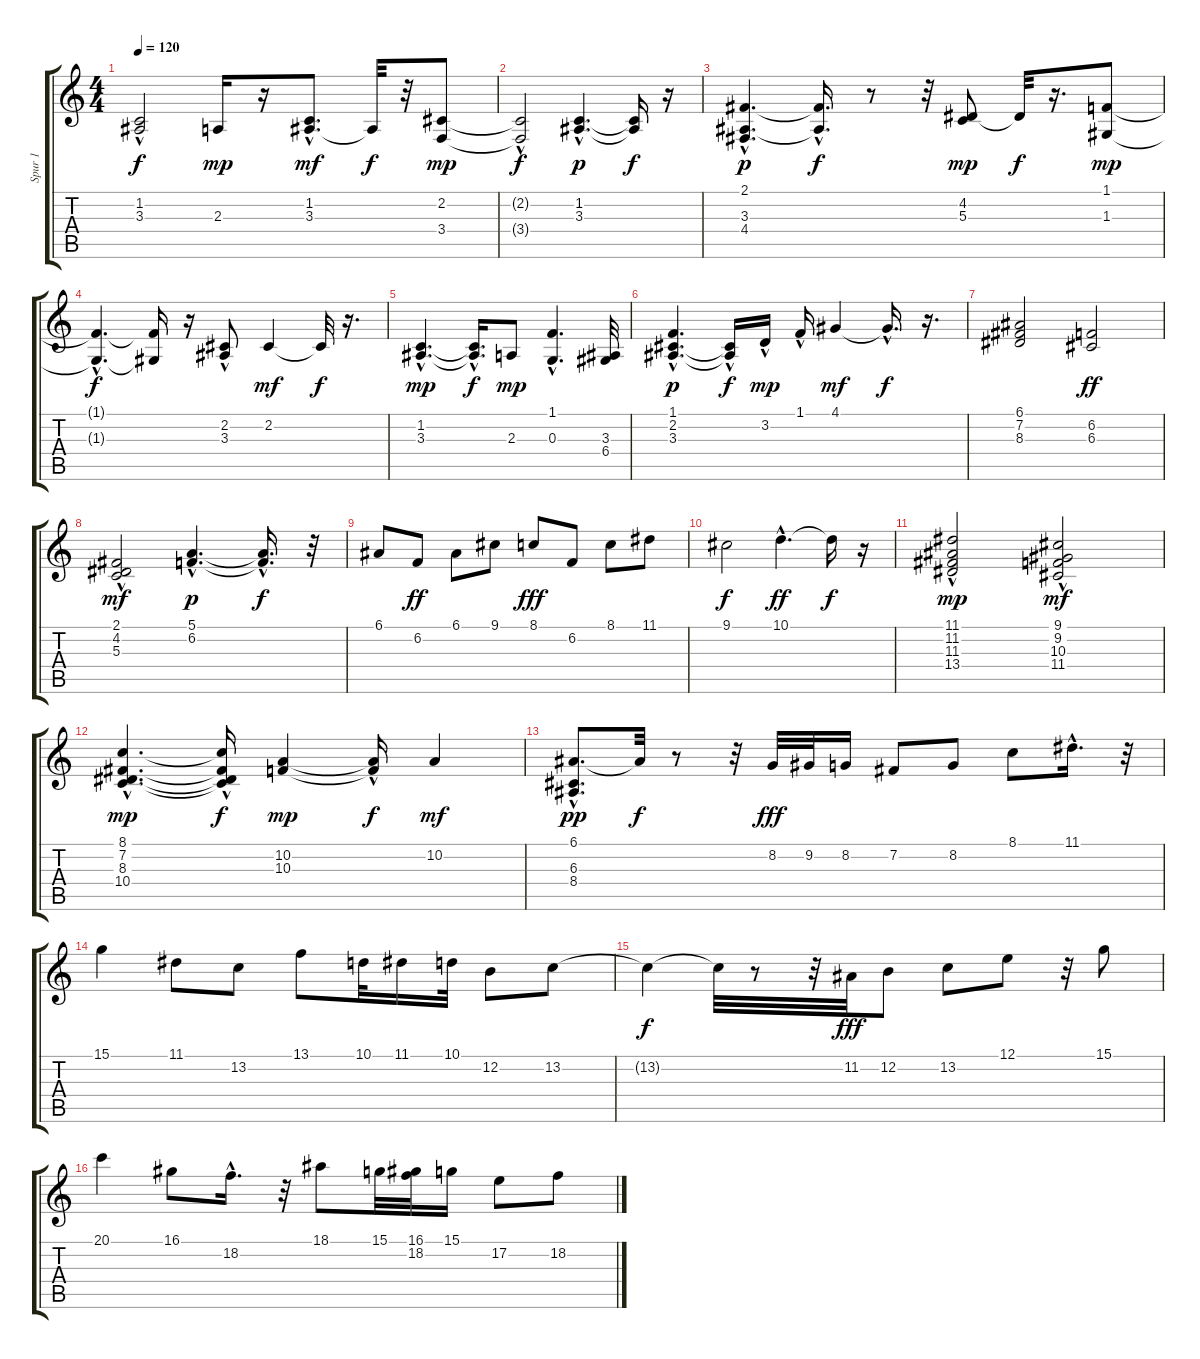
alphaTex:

\track ("Spur 1" "Spur 1") {instrument accordion}
\staff {score tabs}
\tuning (E4 B3 G3 D3 A2 E2) {hide}
\ts (4 4)
\tempo 120
\clef g2
\ks c
(1.2{hac t} 3.3{t}).2{dy f} 2.3.16{dy mp} r.16 (1.2{hac} 3.3{hac}).8{d dy mf} 3.3{t}.32{dy f} r.32 (2.2 3.4).8{dy mp} |
(2.2{hac t} 3.4{t}).2{dy f} (1.2{hac} 3.3{hac}).4{d dy p} (1.2{t} 3.3{t}).16{dy f} r.16 |
(2.1{hac} 3.3{hac} 4.4).4{d dy p} (2.1{t} 3.3{hac t}).16{d dy f} r.8 r.32 (4.2 5.3).8{dy mp} 4.2{t}.32{dy f} r.16{d} (1.1 1.3).8{dy mp} |
(1.1{hac t} 1.3{hac t}).4{d dy f} (1.1{t} 1.3{t}).16 r.16 (2.2 3.3{hac}).8 2.2.4{dy mf} 2.2{t}.32{dy f} r.16{d} |
(1.2{hac} 3.3{hac}).4{d dy mp} (1.2{t} 3.3{hac t}).16{d dy f} 2.3.8{dy mp} (1.1{hac} 0.3).4{d} (3.3 6.4).32 |
(1.1{hac} 2.2{hac} 3.3{hac}).4{d dy p} (2.2{hac t} 3.3{t}).16{dy f} 3.2{hac}.16{dy mp} 1.1{hac}.16 4.1.4{dy mf} 4.1{hac t}.16{d dy f} r.16{d} |
(6.1 7.2 8.3).2 (6.2 6.3).2{dy ff} |
(2.1{hac} 4.2{hac} 5.3{hac}).2{dy mf} (5.1{hac} 6.2{hac}).4{d dy p} (5.1{hac t} 6.2{hac t}).16{d dy f} r.32 |
6.1.8 6.2.8{dy ff} 6.1.8 9.1.8 8.1.8{dy fff} 6.2.8 8.1.8 11.1.8 |
9.1.2{dy f} 10.1{hac}.4{d dy ff} 10.1{t}.16{dy f} r.16 |
(11.1 11.2 11.3 13.4{hac}).2{dy mp} (9.1 9.2{hac} 10.3 11.4{hac}).2{dy mf} |
(8.1{hac} 7.2{hac} 8.3{hac} 10.4{hac}).4{d dy mp} (8.1{hac t} 7.2{t} 8.3{t} 10.4{t}).16{dy f} (10.2 10.3).4{dy mp} (10.2{t} 10.3{hac t}).16{dy f} 10.2.4{dy mf} |
(6.1{hac} 6.3{hac} 8.4{hac}).8{d dy pp} 6.1{t}.32{dy f} r.8 r.32 8.2.32{dy fff} 9.2.32 8.2.16 7.2.8 8.2.8 8.1.8 11.1{hac}.16{d} r.32 |
15.1.4 11.1.8 13.2.8 13.1.8 10.1.32 11.1.16 10.1.32 12.2.8 13.2.8 |
13.2{t}.4{dy f} 13.2{t}.32 r.8 r.32 11.2.32{dy fff} 12.2.8 13.2.8 12.1.8 r.32 15.1.8 |
20.1.4 16.1.8 18.2{hac}.16{d} r.32 18.1.8 15.1.32 (16.1 18.2).32 15.1.16 17.2.8 18.2.8
